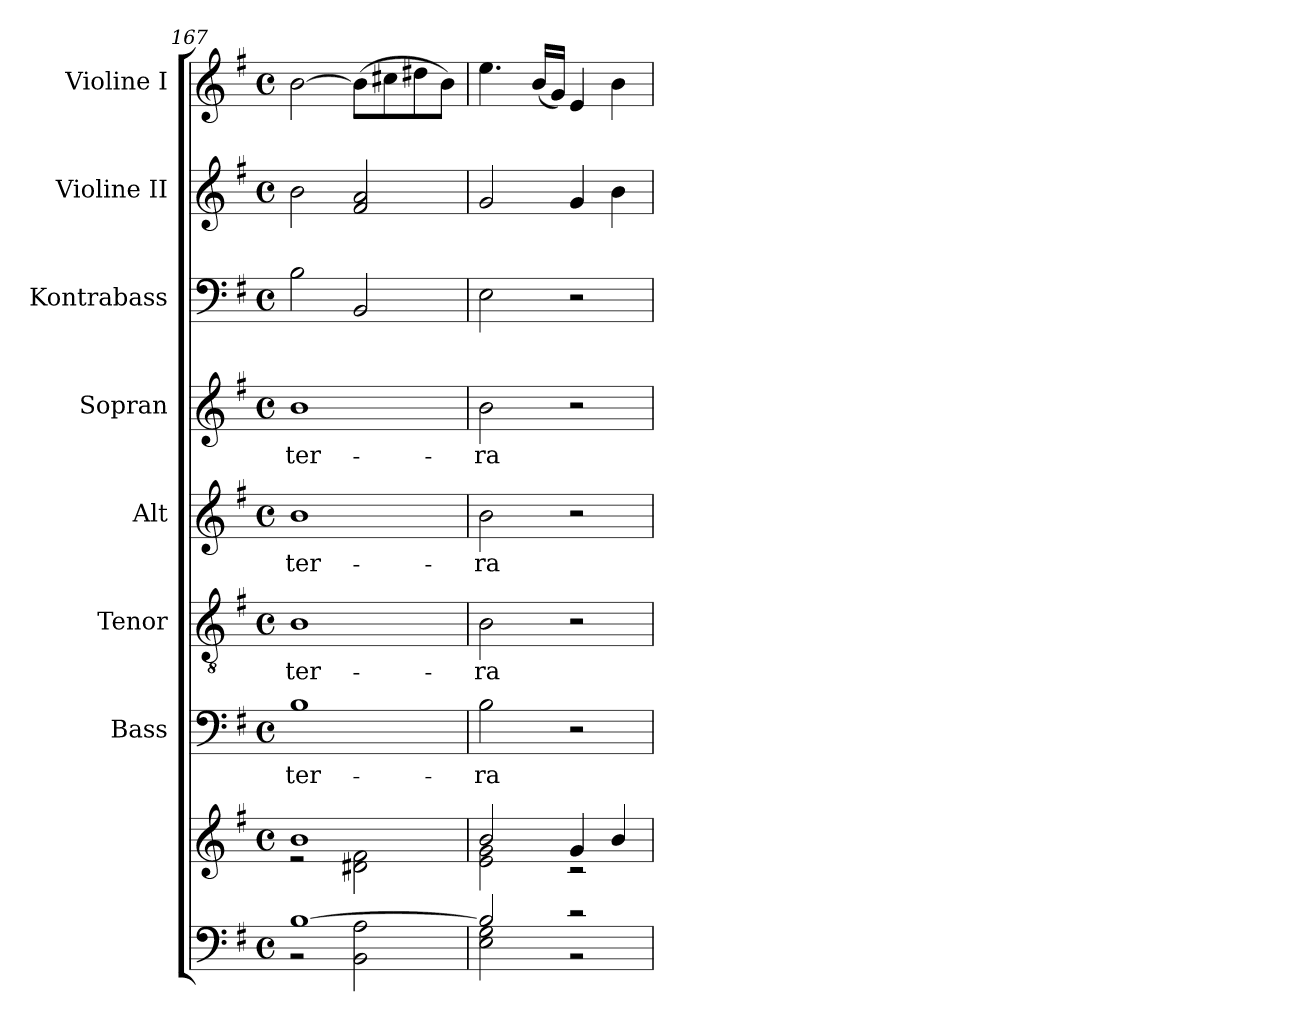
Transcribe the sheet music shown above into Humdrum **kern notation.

**kern	**kern	**kern	**text	**kern	**text	**kern	**text	**kern	**text	**kern	**kern	**kern
*part8	*part8	*part7	*part7	*part6	*part6	*part5	*part5	*part4	*part4	*part3	*part2	*part1
*staff9	*staff8	*staff7	*staff7	*staff6	*staff6	*staff5	*staff5	*staff4	*staff4	*staff3	*staff2	*staff1
*	*	*I"Bass	*	*I"Tenor	*	*I"Alt	*	*I"Sopran	*	*I"Kontrabass	*I"Violine II	*I"Violine I
*	*	*I'B.	*	*I'T.	*	*I'A.	*	*I'S.	*	*I'Kb.	*I'Vl. II	*I'Vl. I
*clefF4	*clefG2	*clefF4	*	*clefGv2	*	*clefG2	*	*clefG2	*	*clefF4	*clefG2	*clefG2
*	*	*	*	*	*	*	*	*	*	*ITrd7c12	*	*
*k[f#]	*k[f#]	*k[f#]	*	*k[f#]	*	*k[f#]	*	*k[f#]	*	*k[f#]	*k[f#]	*k[f#]
*G:	*G:	*G:	*	*G:	*	*G:	*	*G:	*	*G:	*G:	*G:
*M4/4	*M4/4	*M4/4	*	*M4/4	*	*M4/4	*	*M4/4	*	*M4/4	*M4/4	*M4/4
*met(c)	*met(c)	*met(c)	*	*met(c)	*	*met(c)	*	*met(c)	*	*met(c)	*met(c)	*met(c)
=167	=167	=167	=167	=167	=167	=167	=167	=167	=167	=167	=167	=167
*^	*^	*	*	*	*	*	*	*	*	*	*	*
!	!	!	!	!	!LO:LY:b	!	!LO:LY:b	!	!LO:LY:b	!	!LO:LY:b	!	!	!
[>1B	2r	1b	2re	1B	ter-	1B	ter-	1b	ter-	1b	ter-	2BB\	2b\	[2b\
.	2BB\ 2A\	.	2d#X\ 2f#\	.	.	.	.	.	.	.	.	2BBB/	2f#/ 2a/	(>8b\L]
.	.	.	.	.	.	.	.	.	.	.	.	.	.	8cc#X\
.	.	.	.	.	.	.	.	.	.	.	.	.	.	8dd#X\
.	.	.	.	.	.	.	.	.	.	.	.	.	.	8b\J)
!!LO:PB:g=z
=168	=168	=168	=168	=168	=168	=168	=168	=168	=168	=168	=168	=168	=168	=168
!	!	!	!	!	!LO:LY:b	!	!LO:LY:b	!	!LO:LY:b	!	!LO:LY:b	!	!	!
2B/]	2E\ 2G\	2b/	2e\ 2g\	2B\	-ra	2B\	-ra	2b\	-ra	2b\	-ra	2EE\	2g/	4.ee\
.	.	.	.	.	.	.	.	.	.	.	.	.	.	(<16b/LL
.	.	.	.	.	.	.	.	.	.	.	.	.	.	16g/JJ)
2r	2r	4g/	2rc	2r	.	2r	.	2r	.	2r	.	2r	4g/	4e/
.	.	4b/	.	.	.	.	.	.	.	.	.	.	4b\	4b\
*v	*v	*	*	*	*	*	*	*	*	*	*	*	*	*
*	*v	*v	*	*	*	*	*	*	*	*	*	*	*
=	=	=	=	=	=	=	=	=	=	=	=	=
*-	*-	*-	*-	*-	*-	*-	*-	*-	*-	*-	*-	*-
